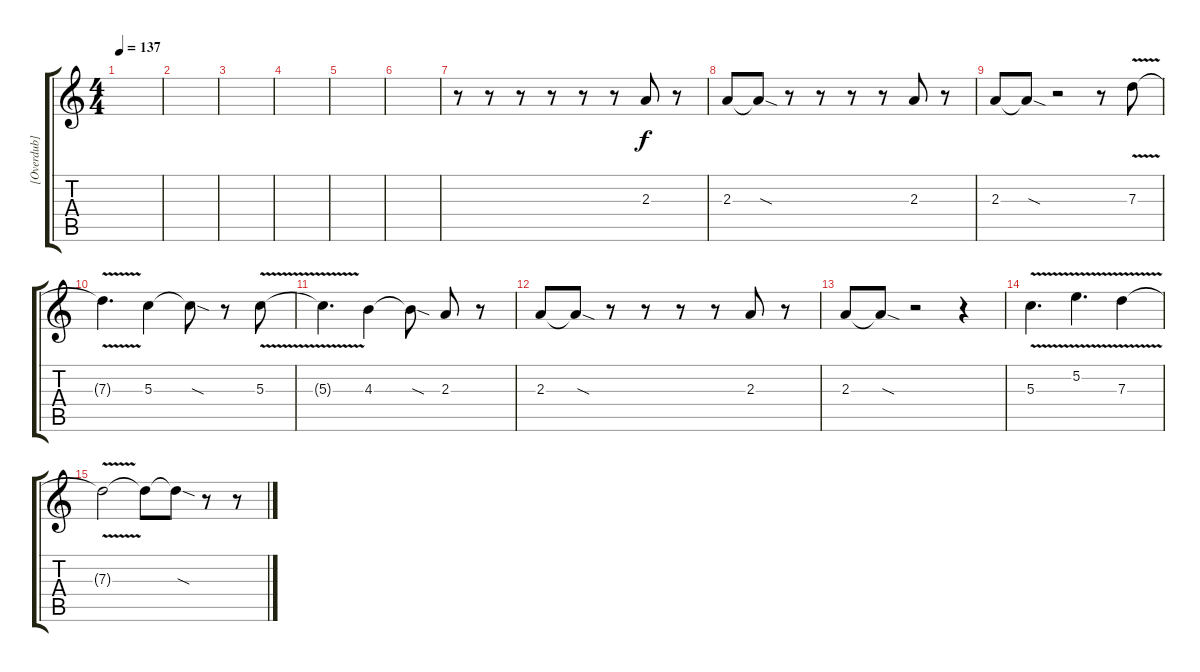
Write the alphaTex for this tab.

\track ("[Overdub]" "[Overdub]") {instrument distortionguitar}
\staff {score tabs}
\tuning (E4 B3 G3 D3 A2 E2) {hide}
\ts (4 4)
\tempo 137
\clef g2
\ks c
|
|
|
|
|
|
r.8{volume 14 balance 8 instrument violin} r.8 r.8 r.8 r.8 r.8 2.3.8 r.8 |
2.3.8 2.3{sod t}.8 r.8 r.8 r.8 r.8 2.3.8 r.8 |
2.3.8 2.3{sod t}.8 r.2 r.8 7.3{v}.8 |
7.3{t}.4{d} 5.3.4 5.3{sod t}.8 r.8 5.3{v}.8 |
5.3{t}.4{d} 4.3.4 4.3{sod t}.8 2.3.8 r.8 |
2.3.8 2.3{sod t}.8 r.8 r.8 r.8 r.8 2.3.8 r.8 |
2.3.8 2.3{sod t}.8 r.2 r.4 |
5.3{v}.4{d} 5.2{v}.4{d} 7.3{v}.4 |
7.3{t}.2 7.3{t}.8 7.3{sod t}.8 r.8 r.8
